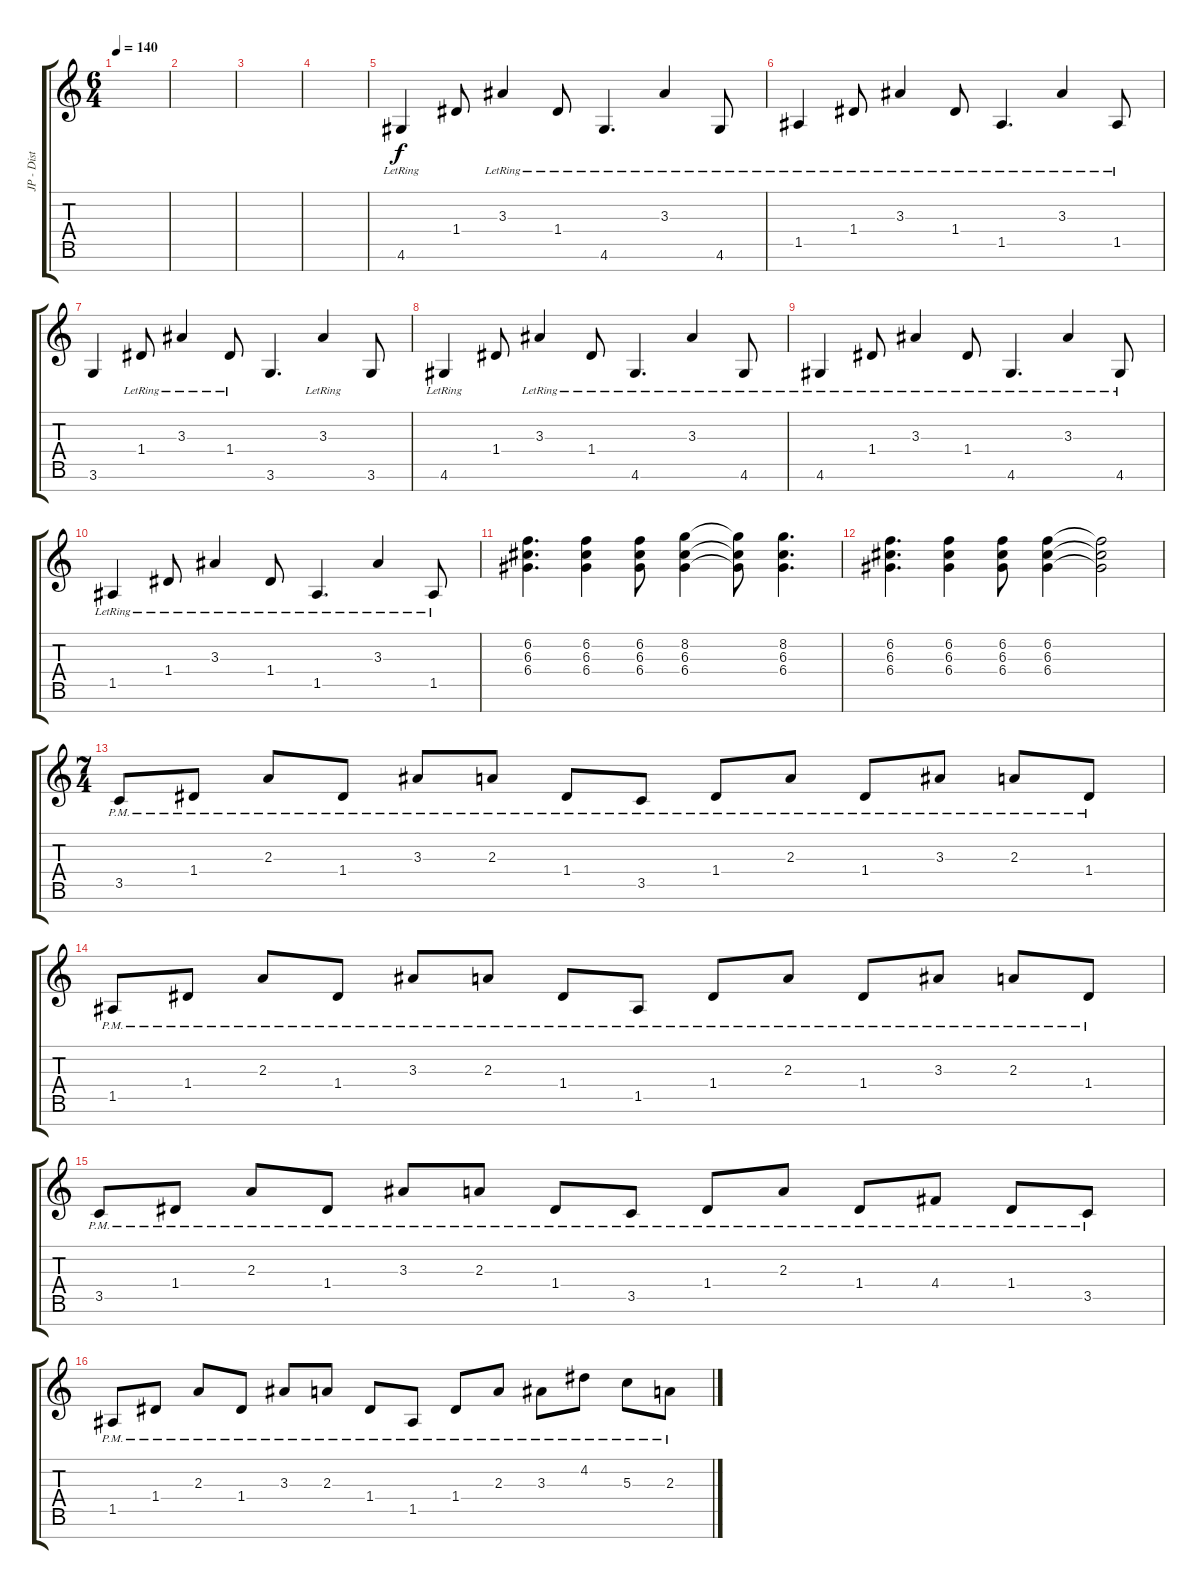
\track ("JP - Dist" "JP - Dist") {instrument distortionguitar}
\staff {score tabs}
\tuning (E4 B3 G3 D3 A2 E2 B1) {hide}
\ts (6 4)
\tempo 140
\clef g2
\ks c
|
|
|
|
4.6{lr}.4 1.4.8 3.3{lr}.4 1.4{lr}.8 4.6{lr}.4{d} 3.3{lr}.4 4.6{lr}.8 |
1.5{lr}.4 1.4{lr}.8 3.3{lr}.4 1.4{lr}.8 1.5{lr}.4{d} 3.3{lr}.4 1.5{lr}.8 |
3.6.4 1.4{lr}.8 3.3{lr}.4 1.4{lr}.8 3.6.4{d} 3.3{lr}.4 3.6.8 |
4.6{lr}.4 1.4.8 3.3{lr}.4 1.4{lr}.8 4.6{lr}.4{d} 3.3{lr}.4 4.6{lr}.8 |
4.6{lr}.4 1.4{lr}.8 3.3{lr}.4 1.4{lr}.8 4.6{lr}.4{d} 3.3{lr}.4 4.6{lr}.8 |
1.5{lr}.4 1.4{lr}.8 3.3{lr}.4 1.4{lr}.8 1.5{lr}.4{d} 3.3{lr}.4 1.5{lr}.8 |
(6.2 6.3 6.4).4{d} (6.2 6.3 6.4).4 (6.2 6.3 6.4).8 (8.2 6.3 6.4).4 (8.2{t} 6.3{t} 6.4{t}).8 (8.2 6.3 6.4).4{d} |
(6.2 6.3 6.4).4{d} (6.2 6.3 6.4).4 (6.2 6.3 6.4).8 (6.2 6.3 6.4).4 (6.2{t} 6.3{t} 6.4{t}).2 |
\ts (7 4)
3.5{pm}.8{volume 12} 1.4{pm}.8 2.3{pm}.8 1.4{pm}.8 3.3{pm}.8 2.3{pm}.8 1.4{pm}.8 3.5{pm}.8 1.4{pm}.8 2.3{pm}.8 1.4{pm}.8 3.3{pm}.8 2.3{pm}.8 1.4{pm}.8 |
1.5{pm}.8 1.4{pm}.8 2.3{pm}.8 1.4{pm}.8 3.3{pm}.8 2.3{pm}.8 1.4{pm}.8 1.5{pm}.8 1.4{pm}.8 2.3{pm}.8 1.4{pm}.8 3.3{pm}.8 2.3{pm}.8 1.4{pm}.8 |
3.5{pm}.8 1.4{pm}.8 2.3{pm}.8 1.4{pm}.8 3.3{pm}.8 2.3{pm}.8 1.4{pm}.8 3.5{pm}.8 1.4{pm}.8 2.3{pm}.8 1.4{pm}.8 4.4{pm}.8 1.4{pm}.8 3.5{pm}.8 |
1.5{pm}.8 1.4{pm}.8 2.3{pm}.8 1.4{pm}.8 3.3{pm}.8 2.3{pm}.8 1.4{pm}.8 1.5{pm}.8 1.4{pm}.8 2.3{pm}.8 3.3{pm}.8 4.2{pm}.8 5.3{pm}.8 2.3{pm}.8
